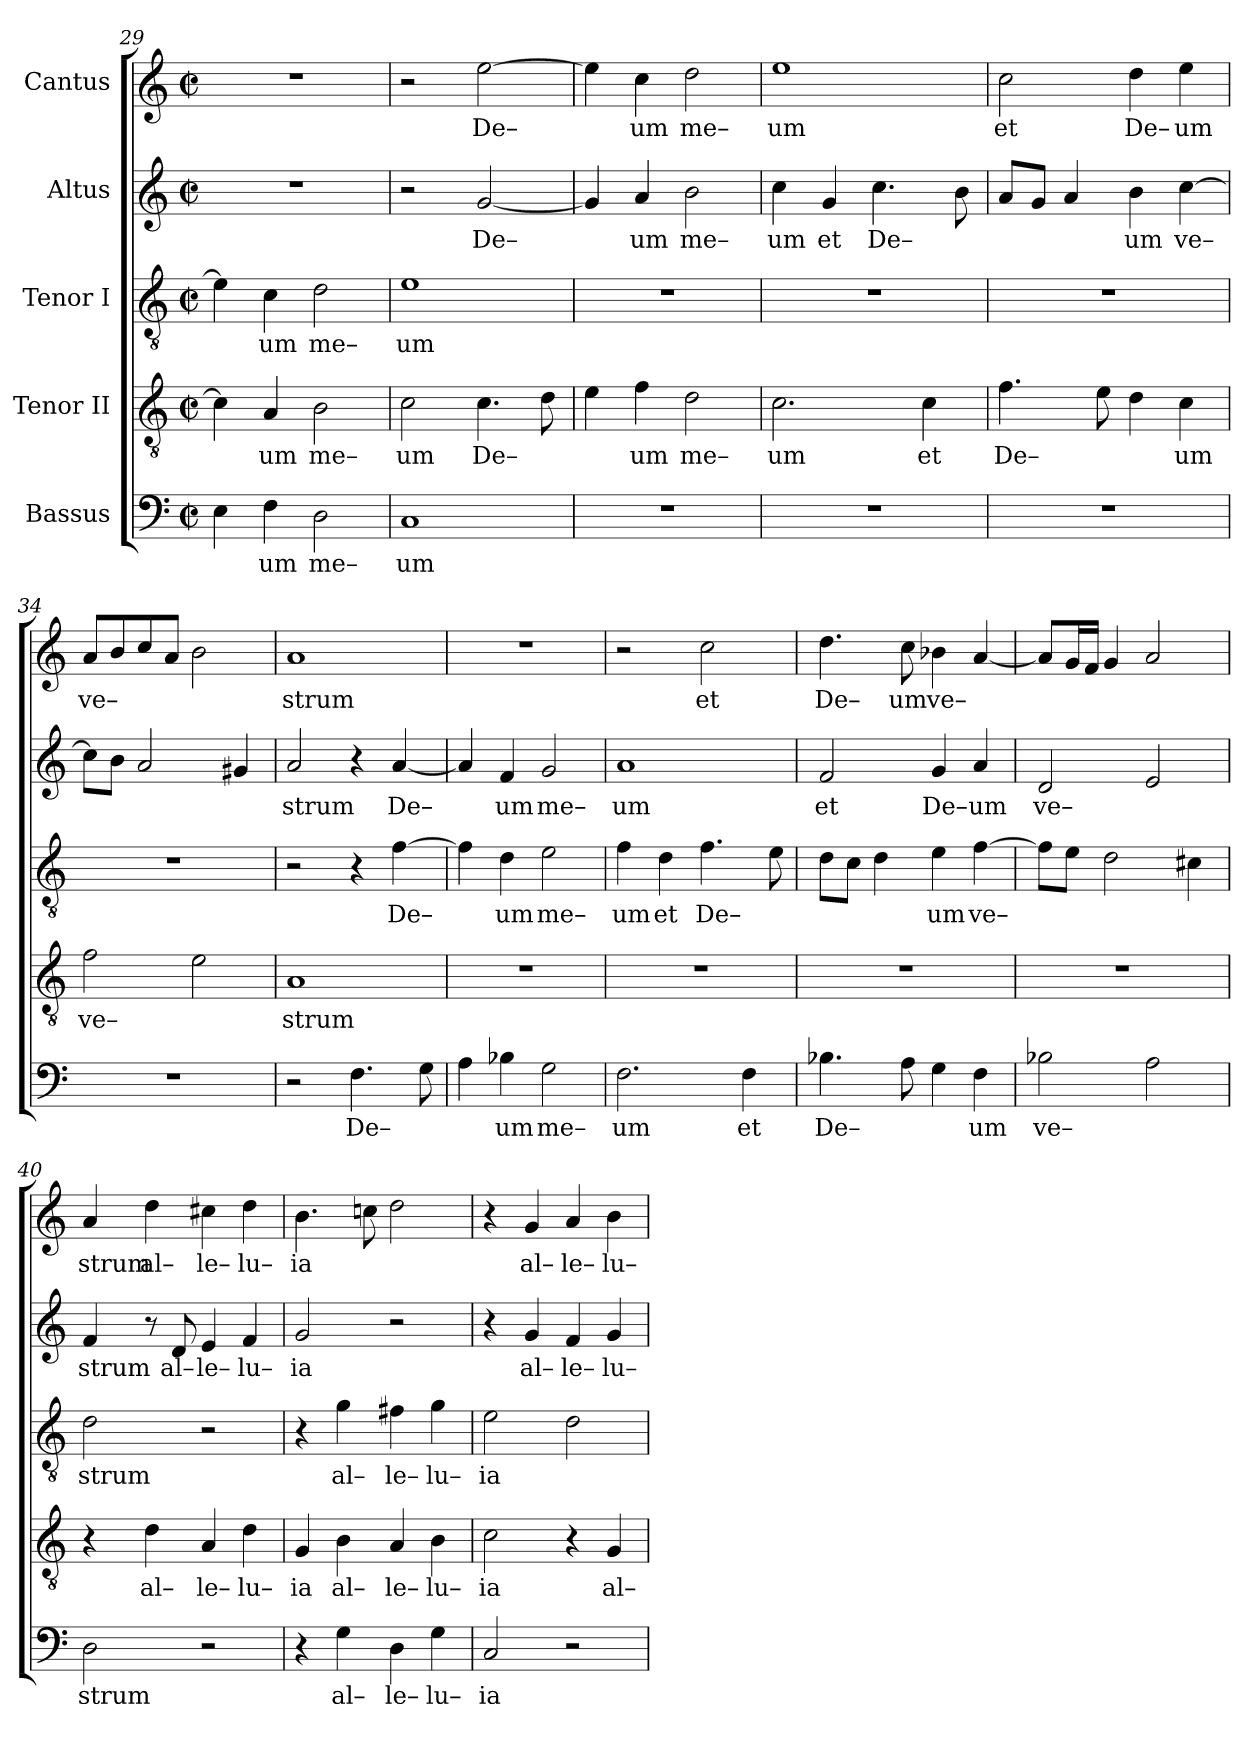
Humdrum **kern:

**kern	**text	**kern	**text	**kern	**text	**kern	**text	**kern	**text
*part5	*part5	*part4	*part4	*part3	*part3	*part2	*part2	*part1	*part1
*staff5	*staff5	*staff4	*staff4	*staff3	*staff3	*staff2	*staff2	*staff1	*staff1
*I"Bassus	*	*I"Tenor II	*	*I"Tenor I	*	*I"Altus	*	*I"Cantus	*
*clefF4	*	*clefGv2	*	*clefGv2	*	*clefG2	*	*clefG2	*
*k[]	*	*k[]	*	*k[]	*	*k[]	*	*k[]	*
*C:	*	*C:	*	*C:	*	*C:	*	*C:	*
*M2/2	*	*M2/2	*	*M2/2	*	*M2/2	*	*M2/2	*
*met(c|)	*	*met(c|)	*	*met(c|)	*	*met(c|)	*	*met(c|)	*
=29	=29	=29	=29	=29	=29	=29	=29	=29	=29
4E\	.	4c\]	.	4e\]	.	1r	.	1r	.
!	!LO:LY:b	!	!LO:LY:b	!	!LO:LY:b	!	!	!	!
4F\	um	4A/	um	4c\	um	.	.	.	.
!	!LO:LY:b	!	!LO:LY:b	!	!LO:LY:b	!	!	!	!
2D\	me–	2B\	me–	2d\	me–	.	.	.	.
=30	=30	=30	=30	=30	=30	=30	=30	=30	=30
!	!LO:LY:b	!	!LO:LY:b	!	!LO:LY:b	!	!	!	!
1C	um	2c\	um	1e	um	2r	.	2r	.
!	!	!	!LO:LY:b	!	!	!	!LO:LY:b	!	!LO:LY:b
.	.	4.c\	De–	.	.	[2g/	De–	[2ee\	De–
.	.	8d\	.	.	.	.	.	.	.
!!LO:PB:g=z
=31	=31	=31	=31	=31	=31	=31	=31	=31	=31
1r	.	4e\	.	1r	.	4g/]	.	4ee\]	.
!	!	!	!LO:LY:b	!	!	!	!LO:LY:b	!	!LO:LY:b
.	.	4f\	um	.	.	4a/	um	4cc\	um
!	!	!	!LO:LY:b	!	!	!	!LO:LY:b	!	!LO:LY:b
.	.	2d\	me–	.	.	2b\	me–	2dd\	me–
=32	=32	=32	=32	=32	=32	=32	=32	=32	=32
!	!	!	!LO:LY:b	!	!	!	!LO:LY:b	!	!LO:LY:b
1r	.	2.c\	um	1r	.	4cc\	um	1ee	um
!	!	!	!	!	!	!	!LO:LY:b	!	!
.	.	.	.	.	.	4g/	et	.	.
!	!	!	!	!	!	!	!LO:LY:b	!	!
.	.	.	.	.	.	4.cc\	De–	.	.
!	!	!	!LO:LY:b	!	!	!	!	!	!
.	.	4c\	et	.	.	.	.	.	.
.	.	.	.	.	.	8b\	.	.	.
=33	=33	=33	=33	=33	=33	=33	=33	=33	=33
!	!	!	!LO:LY:b	!	!	!	!	!	!LO:LY:b
1r	.	4.f\	De–	1r	.	8a/L	.	2cc\	et
.	.	.	.	.	.	8g/J	.	.	.
.	.	.	.	.	.	4a/	.	.	.
.	.	8e\	.	.	.	.	.	.	.
!	!	!	!	!	!	!	!LO:LY:b	!	!LO:LY:b
.	.	4d\	.	.	.	4b\	um	4dd\	De–
!	!	!	!LO:LY:b	!	!	!	!LO:LY:b	!	!LO:LY:b
.	.	4c\	um	.	.	[4cc\	ve–	4ee\	um
=34	=34	=34	=34	=34	=34	=34	=34	=34	=34
!	!	!	!LO:LY:b	!	!	!	!	!	!LO:LY:b
1r	.	2f\	ve–	1r	.	8cc\L]	.	8a/L	ve–
.	.	.	.	.	.	8b\J	.	8b/	.
.	.	.	.	.	.	2a/	.	8cc/	.
.	.	.	.	.	.	.	.	8a/J	.
.	.	2e\	.	.	.	.	.	2b\	.
.	.	.	.	.	.	4g#i/	.	.	.
=35	=35	=35	=35	=35	=35	=35	=35	=35	=35
!	!	!	!LO:LY:b	!	!	!	!LO:LY:b	!	!LO:LY:b
2r	.	1A	strum	2r	.	2a/	strum	1a	strum
!	!LO:LY:b	!	!	!	!	!	!	!	!
4.F\	De–	.	.	4r	.	4r	.	.	.
!	!	!	!	!	!LO:LY:b	!	!LO:LY:b	!	!
.	.	.	.	[4f\	De–	[4a/	De–	.	.
8G\	.	.	.	.	.	.	.	.	.
!!LO:LB:g=z
=36	=36	=36	=36	=36	=36	=36	=36	=36	=36
4A\	.	1r	.	4f\]	.	4a/]	.	1r	.
!	!LO:LY:b	!	!	!	!LO:LY:b	!	!LO:LY:b	!	!
4B-X\	um	.	.	4d\	um	4f/	um	.	.
!	!LO:LY:b	!	!	!	!LO:LY:b	!	!LO:LY:b	!	!
2G\	me–	.	.	2e\	me–	2g/	me–	.	.
=37	=37	=37	=37	=37	=37	=37	=37	=37	=37
!	!LO:LY:b	!	!	!	!LO:LY:b	!	!LO:LY:b	!	!
2.F\	um	1r	.	4f\	um	1a	um	2r	.
!	!	!	!	!	!LO:LY:b	!	!	!	!
.	.	.	.	4d\	et	.	.	.	.
!	!	!	!	!	!LO:LY:b	!	!	!	!LO:LY:b
.	.	.	.	4.f\	De–	.	.	2cc\	et
!	!LO:LY:b	!	!	!	!	!	!	!	!
4F\	et	.	.	.	.	.	.	.	.
.	.	.	.	8e\	.	.	.	.	.
=38	=38	=38	=38	=38	=38	=38	=38	=38	=38
!	!LO:LY:b	!	!	!	!	!	!LO:LY:b	!	!LO:LY:b
4.B-i\	De–	1r	.	8d\L	.	2f/	et	4.dd\	De–
.	.	.	.	8c\J	.	.	.	.	.
.	.	.	.	4d\	.	.	.	.	.
!	!	!	!	!	!	!	!	!	!LO:LY:b
8A\	.	.	.	.	.	.	.	8cc\	um
!	!	!	!	!	!LO:LY:b	!	!LO:LY:b	!	!LO:LY:b
4G\	.	.	.	4e\	um	4g/	De–	4b-X\	ve–
!	!LO:LY:b	!	!	!	!LO:LY:b	!	!LO:LY:b	!	!
4F\	um	.	.	[4f\	ve–	4a/	um	[4a/	.
=39	=39	=39	=39	=39	=39	=39	=39	=39	=39
!	!LO:LY:b	!	!	!	!	!	!LO:LY:b	!	!
2B-i\	ve–	1r	.	8f\L]	.	2d/	ve–	8a/L]	.
.	.	.	.	8e\J	.	.	.	16g/L	.
.	.	.	.	.	.	.	.	16f/JJ	.
.	.	.	.	2d\	.	.	.	4g/	.
2A\	.	.	.	.	.	2e/	.	2a/	.
.	.	.	.	4c#i\	.	.	.	.	.
=40	=40	=40	=40	=40	=40	=40	=40	=40	=40
!	!LO:LY:b	!	!	!	!LO:LY:b	!	!LO:LY:b	!	!LO:LY:b
2D\	strum	4r	.	2d\	strum	4f/	strum	4a/	strum
!	!	!	!LO:LY:b	!	!	!	!	!	!LO:LY:b
.	.	4d\	al–	.	.	8r	.	4dd\	al–
!	!	!	!	!	!	!	!LO:LY:b	!	!
.	.	.	.	.	.	8d/	al–	.	.
!	!	!	!LO:LY:b	!	!	!	!LO:LY:b	!	!LO:LY:b
2r	.	4A/	le–	2r	.	4e/	le–	4cc#X\	le–
!	!	!	!LO:LY:b	!	!	!	!LO:LY:b	!	!LO:LY:b
.	.	4d\	lu–	.	.	4f/	lu–	4dd\	lu–
!!LO:LB:g=z
=41	=41	=41	=41	=41	=41	=41	=41	=41	=41
!	!	!	!LO:LY:b	!	!	!	!LO:LY:b	!	!LO:LY:b
4r	.	4G/	ia	4r	.	2g/	ia	4.b\	ia
!	!LO:LY:b	!	!LO:LY:b	!	!LO:LY:b	!	!	!	!
4G\	al–	4B\	al–	4g\	al–	.	.	.	.
.	.	.	.	.	.	.	.	8ccni\	.
!	!LO:LY:b	!	!LO:LY:b	!	!LO:LY:b	!	!	!	!
4D\	le–	4A/	le–	4f#X\	le–	2r	.	2dd\	.
!	!LO:LY:b	!	!LO:LY:b	!	!LO:LY:b	!	!	!	!
4G\	lu–	4B\	lu–	4g\	lu–	.	.	.	.
=42	=42	=42	=42	=42	=42	=42	=42	=42	=42
!	!LO:LY:b	!	!LO:LY:b	!	!LO:LY:b	!	!	!	!
2C/	ia	2c\	ia	2e\	ia	4r	.	4r	.
!	!	!	!	!	!	!	!LO:LY:b	!	!LO:LY:b
.	.	.	.	.	.	4g/	al–	4g/	al–
!	!	!	!	!	!	!	!LO:LY:b	!	!LO:LY:b
2r	.	4r	.	2d\	.	4f/	le–	4a/	le–
!	!	!	!LO:LY:b	!	!	!	!LO:LY:b	!	!LO:LY:b
.	.	4G/	al–	.	.	4g/	lu–	4b\	lu–
=	=	=	=	=	=	=	=	=	=
*-	*-	*-	*-	*-	*-	*-	*-	*-	*-
